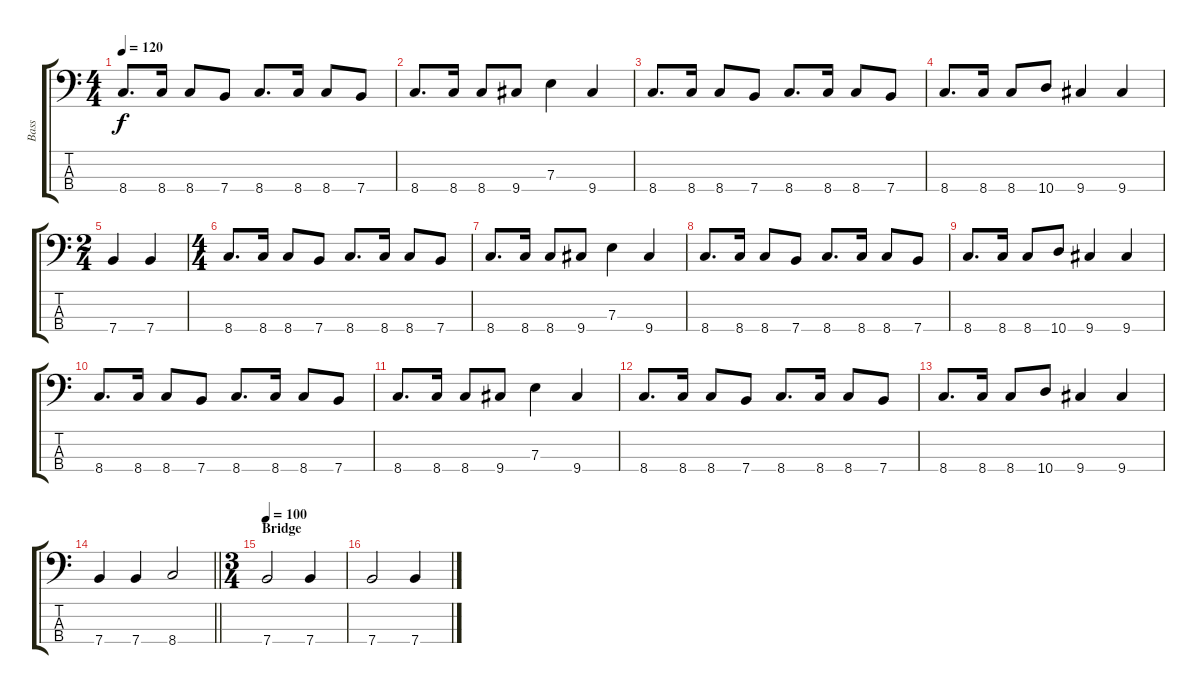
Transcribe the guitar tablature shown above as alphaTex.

\track ("Bass" "Bass") {instrument electricbasspick}
\staff {score tabs}
\tuning (G2 D2 A1 E1) {hide}
\ts (4 4)
\tempo 120
\clef f4
\ks c
8.4.8{d dy f} 8.4.16 8.4.8 7.4.8 8.4.8{d} 8.4.16 8.4.8 7.4.8 |
8.4.8{d} 8.4.16 8.4.8 9.4.8 7.3.4 9.4.4 |
8.4.8{d} 8.4.16 8.4.8 7.4.8 8.4.8{d} 8.4.16 8.4.8 7.4.8 |
8.4.8{d} 8.4.16 8.4.8 10.4.8 9.4.4 9.4.4 |
\ts (2 4)
7.4.4 7.4.4 |
\ts (4 4)
8.4.8{d} 8.4.16 8.4.8 7.4.8 8.4.8{d} 8.4.16 8.4.8 7.4.8 |
8.4.8{d} 8.4.16 8.4.8 9.4.8 7.3.4 9.4.4 |
8.4.8{d} 8.4.16 8.4.8 7.4.8 8.4.8{d} 8.4.16 8.4.8 7.4.8 |
8.4.8{d} 8.4.16 8.4.8 10.4.8 9.4.4 9.4.4 |
8.4.8{d} 8.4.16 8.4.8 7.4.8 8.4.8{d} 8.4.16 8.4.8 7.4.8 |
8.4.8{d} 8.4.16 8.4.8 9.4.8 7.3.4 9.4.4 |
8.4.8{d} 8.4.16 8.4.8 7.4.8 8.4.8{d} 8.4.16 8.4.8 7.4.8 |
8.4.8{d} 8.4.16 8.4.8 10.4.8 9.4.4 9.4.4 |
\barLineRight lightlight
7.4.4 7.4.4 8.4.2 |
\ts (3 4)
\section ("" "Bridge")
\tempo 100
7.4.2 7.4.4 |
7.4.2 7.4.4
